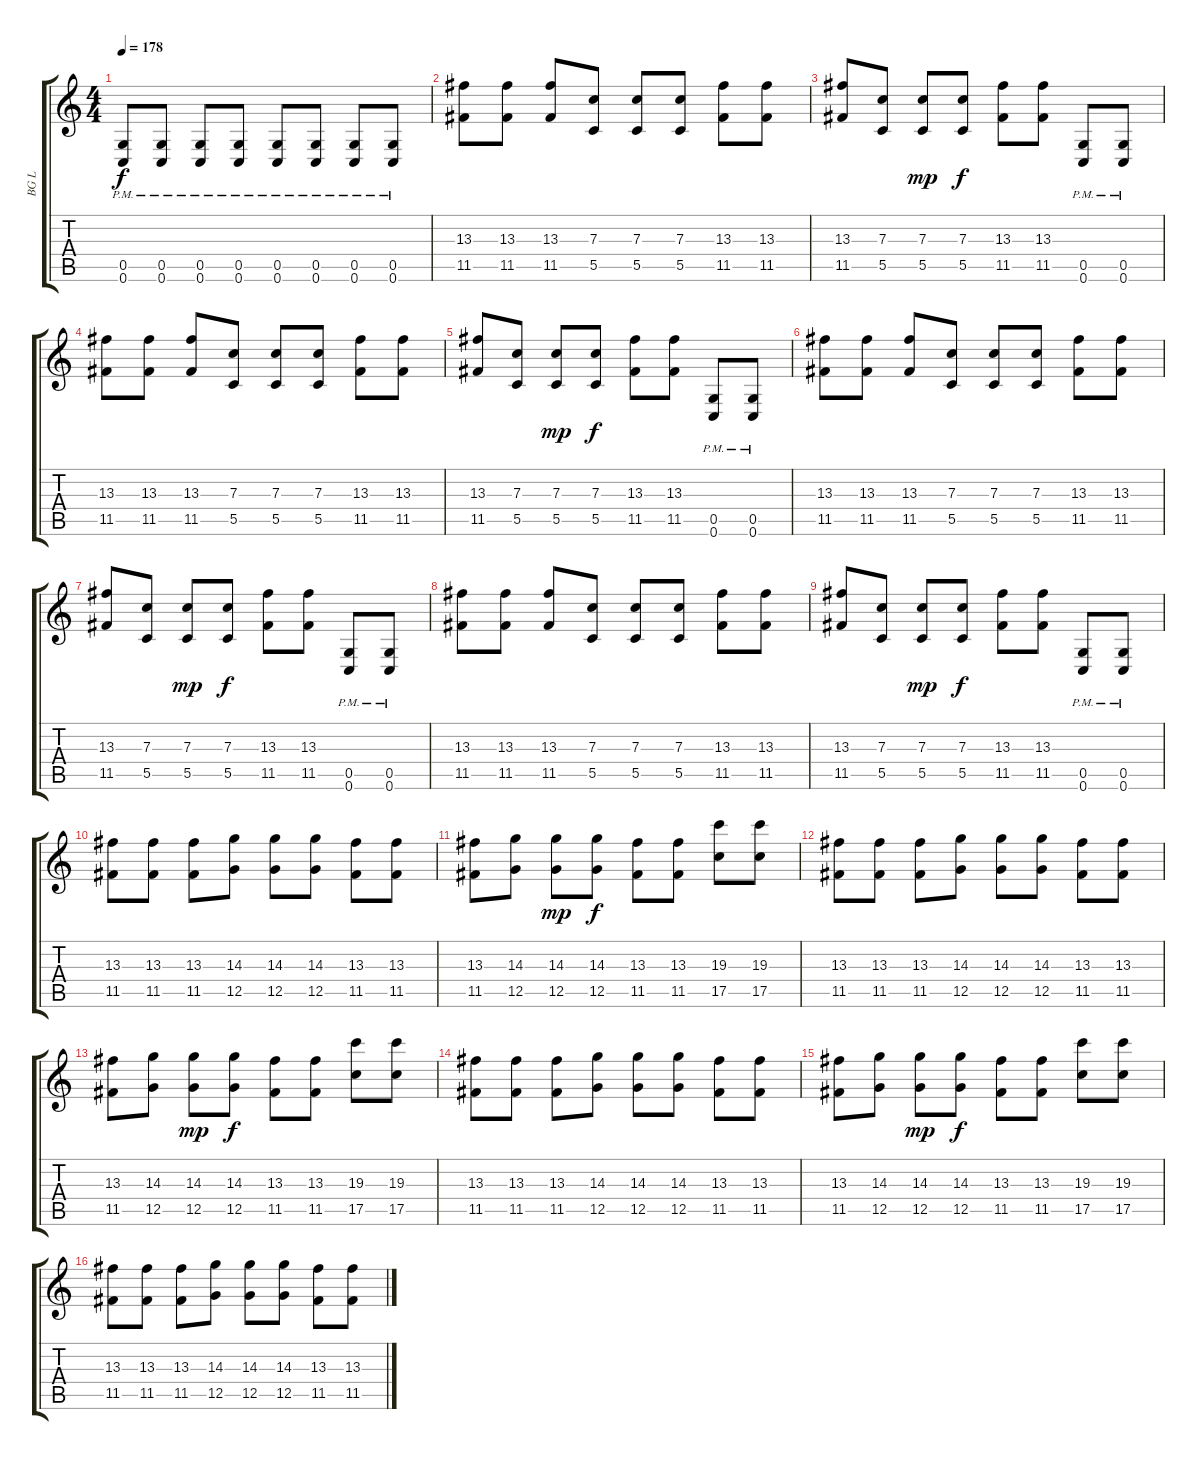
\track ("BG L" "BG L") {instrument distortionguitar}
\staff {score tabs}
\tuning (D4 A3 F3 C3 G2 C2) {hide}
\ts (4 4)
\tempo 178
\clef g2
\ks c
(0.5{pm} 0.6{pm}).8{dy f} (0.5{pm} 0.6{pm}).8 (0.5{pm} 0.6{pm}).8 (0.5{pm} 0.6{pm}).8 (0.5{pm} 0.6{pm}).8 (0.5{pm} 0.6{pm}).8 (0.5{pm} 0.6{pm}).8 (0.5{pm} 0.6{pm}).8 |
(13.3 11.5).8 (13.3 11.5).8 (13.3 11.5).8 (7.3 5.5).8 (7.3 5.5).8 (7.3 5.5).8 (13.3 11.5).8 (13.3 11.5).8 |
(13.3 11.5).8 (7.3 5.5).8 (7.3 5.5).8{dy mp} (7.3 5.5).8{dy f} (13.3 11.5).8 (13.3 11.5).8 (0.5{pm} 0.6{pm}).8 (0.5{pm} 0.6{pm}).8 |
(13.3 11.5).8 (13.3 11.5).8 (13.3 11.5).8 (7.3 5.5).8 (7.3 5.5).8 (7.3 5.5).8 (13.3 11.5).8 (13.3 11.5).8 |
(13.3 11.5).8 (7.3 5.5).8 (7.3 5.5).8{dy mp} (7.3 5.5).8{dy f} (13.3 11.5).8 (13.3 11.5).8 (0.5{pm} 0.6{pm}).8 (0.5{pm} 0.6{pm}).8 |
(13.3 11.5).8 (13.3 11.5).8 (13.3 11.5).8 (7.3 5.5).8 (7.3 5.5).8 (7.3 5.5).8 (13.3 11.5).8 (13.3 11.5).8 |
(13.3 11.5).8 (7.3 5.5).8 (7.3 5.5).8{dy mp} (7.3 5.5).8{dy f} (13.3 11.5).8 (13.3 11.5).8 (0.5{pm} 0.6{pm}).8 (0.5{pm} 0.6{pm}).8 |
(13.3 11.5).8 (13.3 11.5).8 (13.3 11.5).8 (7.3 5.5).8 (7.3 5.5).8 (7.3 5.5).8 (13.3 11.5).8 (13.3 11.5).8 |
(13.3 11.5).8 (7.3 5.5).8 (7.3 5.5).8{dy mp} (7.3 5.5).8{dy f} (13.3 11.5).8 (13.3 11.5).8 (0.5{pm} 0.6{pm}).8 (0.5{pm} 0.6{pm}).8 |
(13.3 11.5).8 (13.3 11.5).8 (13.3 11.5).8 (14.3 12.5).8 (14.3 12.5).8 (14.3 12.5).8 (13.3 11.5).8 (13.3 11.5).8 |
(13.3 11.5).8 (14.3 12.5).8 (14.3 12.5).8{dy mp} (14.3 12.5).8{dy f} (13.3 11.5).8 (13.3 11.5).8 (19.3 17.5).8 (19.3 17.5).8 |
(13.3 11.5).8 (13.3 11.5).8 (13.3 11.5).8 (14.3 12.5).8 (14.3 12.5).8 (14.3 12.5).8 (13.3 11.5).8 (13.3 11.5).8 |
(13.3 11.5).8 (14.3 12.5).8 (14.3 12.5).8{dy mp} (14.3 12.5).8{dy f} (13.3 11.5).8 (13.3 11.5).8 (19.3 17.5).8 (19.3 17.5).8 |
(13.3 11.5).8 (13.3 11.5).8 (13.3 11.5).8 (14.3 12.5).8 (14.3 12.5).8 (14.3 12.5).8 (13.3 11.5).8 (13.3 11.5).8 |
(13.3 11.5).8 (14.3 12.5).8 (14.3 12.5).8{dy mp} (14.3 12.5).8{dy f} (13.3 11.5).8 (13.3 11.5).8 (19.3 17.5).8 (19.3 17.5).8 |
(13.3 11.5).8 (13.3 11.5).8 (13.3 11.5).8 (14.3 12.5).8 (14.3 12.5).8 (14.3 12.5).8 (13.3 11.5).8 (13.3 11.5).8
